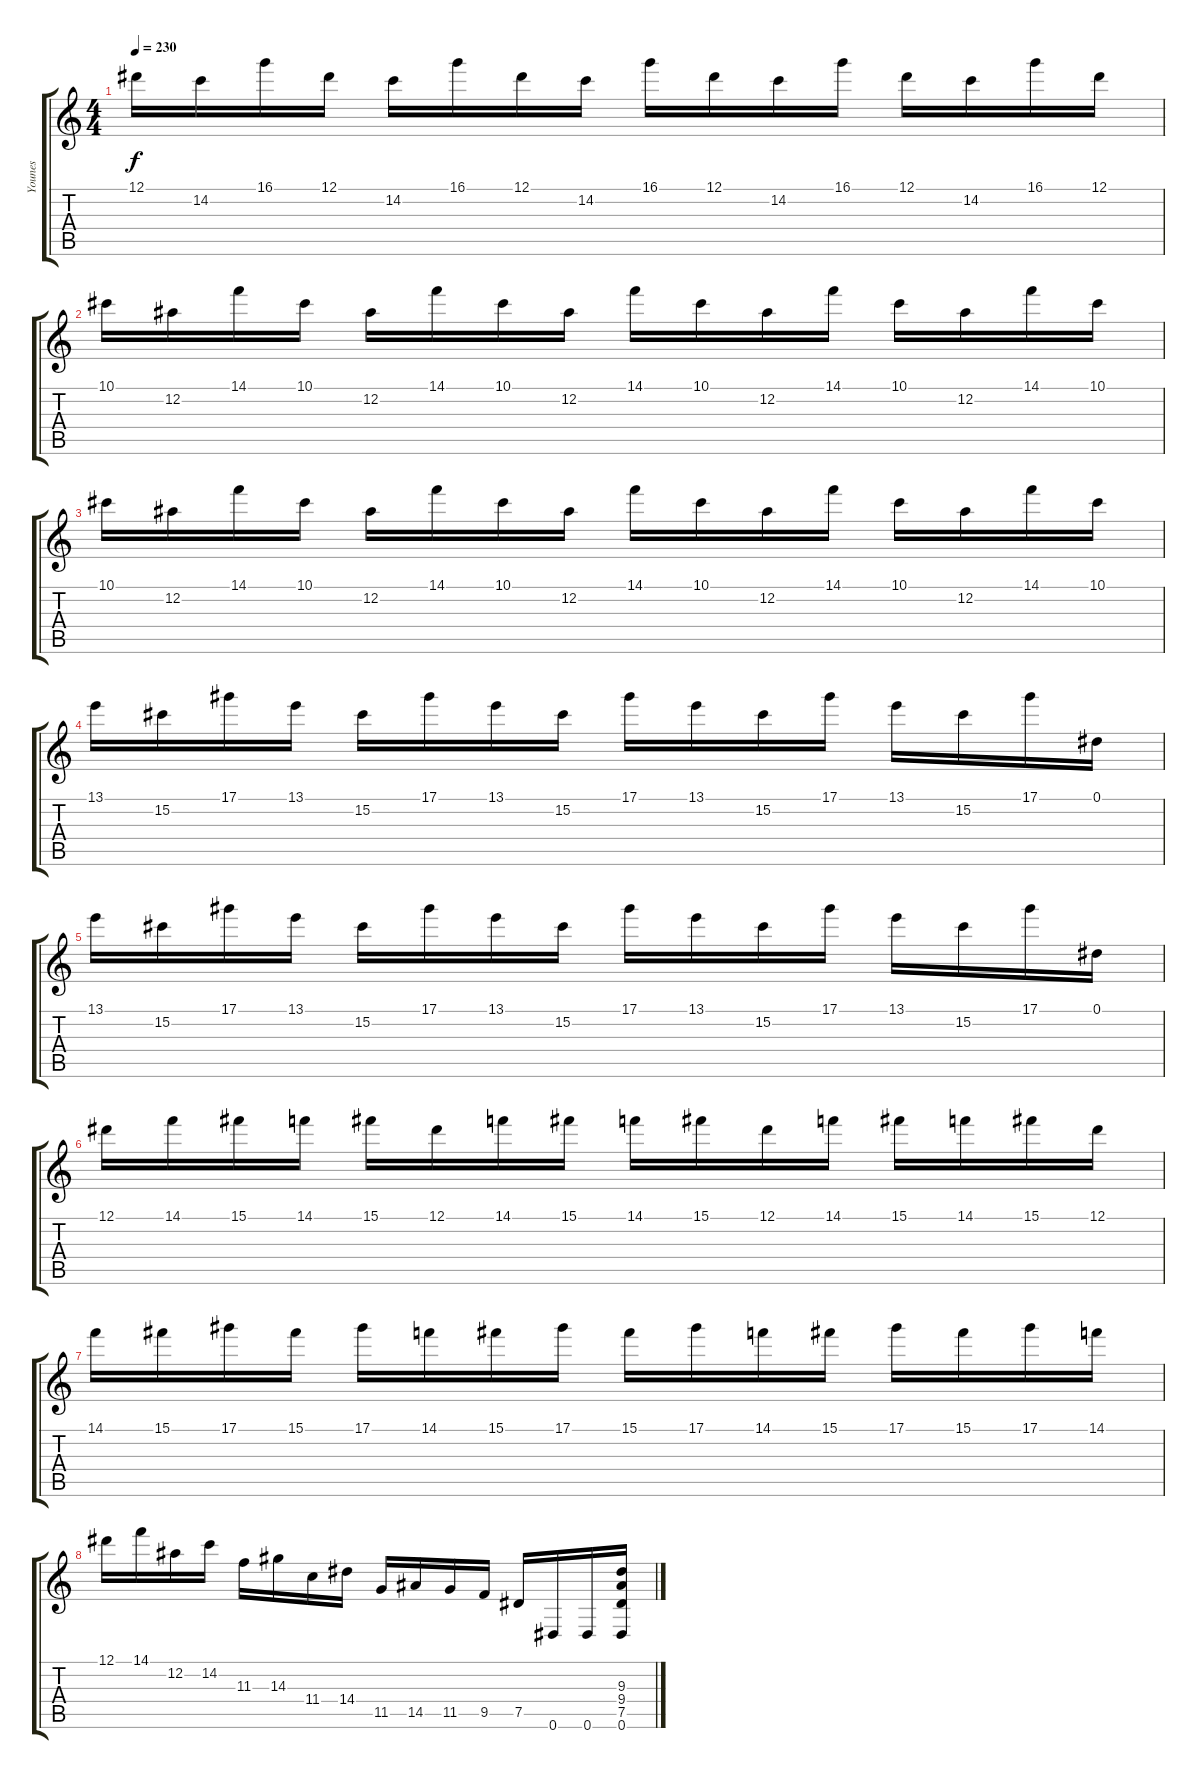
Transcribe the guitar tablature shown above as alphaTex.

\track ("Younes" "Younes") {instrument overdrivenguitar}
\staff {score tabs}
\tuning (Eb4 Bb3 Gb3 Db3 Ab2 Eb2) {hide}
\ts (4 4)
\tempo 230
\clef g2
\ks c
12.1.16{dy f} 14.2.16 16.1.16 12.1.16 14.2.16 16.1.16 12.1.16 14.2.16 16.1.16 12.1.16 14.2.16 16.1.16 12.1.16 14.2.16 16.1.16 12.1.16 |
10.1.16 12.2.16 14.1.16 10.1.16 12.2.16 14.1.16 10.1.16 12.2.16 14.1.16 10.1.16 12.2.16 14.1.16 10.1.16 12.2.16 14.1.16 10.1.16 |
10.1.16 12.2.16 14.1.16 10.1.16 12.2.16 14.1.16 10.1.16 12.2.16 14.1.16 10.1.16 12.2.16 14.1.16 10.1.16 12.2.16 14.1.16 10.1.16 |
13.1.16 15.2.16 17.1.16 13.1.16 15.2.16 17.1.16 13.1.16 15.2.16 17.1.16 13.1.16 15.2.16 17.1.16 13.1.16 15.2.16 17.1.16 0.1.16 |
13.1.16 15.2.16 17.1.16 13.1.16 15.2.16 17.1.16 13.1.16 15.2.16 17.1.16 13.1.16 15.2.16 17.1.16 13.1.16 15.2.16 17.1.16 0.1.16 |
12.1.16 14.1.16 15.1.16 14.1.16 15.1.16 12.1.16 14.1.16 15.1.16 14.1.16 15.1.16 12.1.16 14.1.16 15.1.16 14.1.16 15.1.16 12.1.16 |
14.1.16 15.1.16 17.1.16 15.1.16 17.1.16 14.1.16 15.1.16 17.1.16 15.1.16 17.1.16 14.1.16 15.1.16 17.1.16 15.1.16 17.1.16 14.1.16 |
12.1.16 14.1.16 12.2.16 14.2.16 11.3.16 14.3.16 11.4.16 14.4.16 11.5.16 14.5.16 11.5.16 9.5.16 7.5.16 0.6.16 0.6.16 (9.3 9.4 7.5 0.6).16
